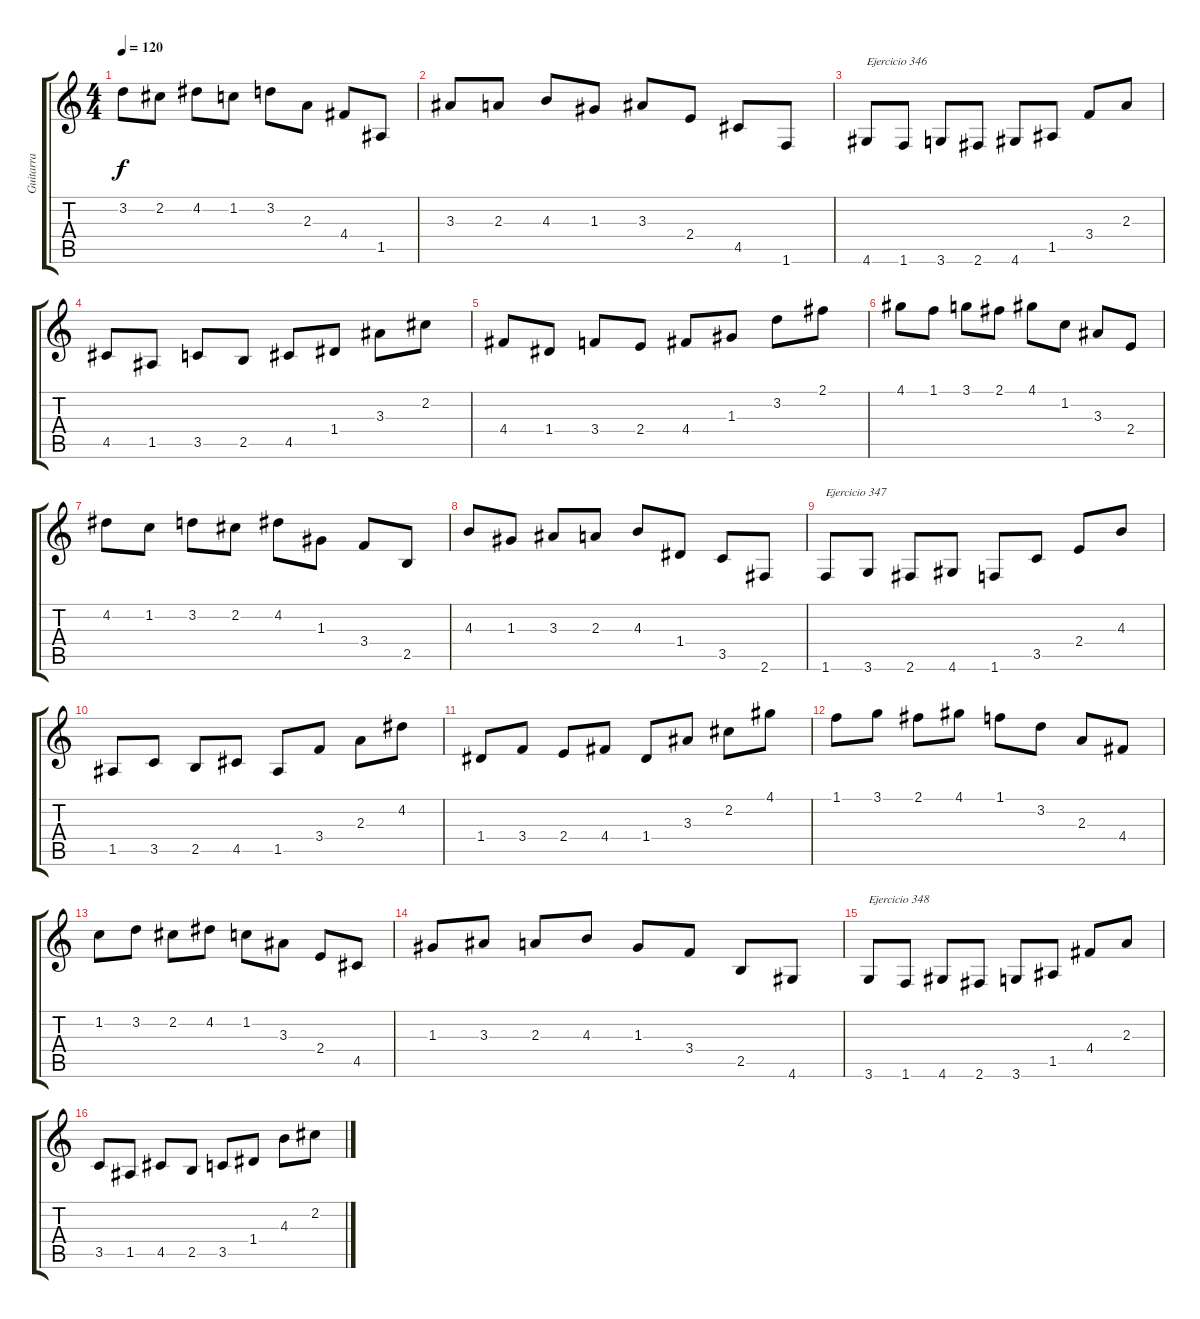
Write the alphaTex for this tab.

\track ("Guitarra " "Guitarra ") {instrument acousticguitarnylon}
\staff {score tabs}
\tuning (E4 B3 G3 D3 A2 E2) {hide}
\ts (4 4)
\tempo 120
\clef g2
\ks c
3.2.8{dy f} 2.2.8 4.2.8 1.2.8 3.2.8 2.3.8 4.4.8 1.5.8 |
3.3.8 2.3.8 4.3.8 1.3.8 3.3.8 2.4.8 4.5.8 1.6.8 |
4.6.8{txt "Ejercicio 346"} 1.6.8 3.6.8 2.6.8 4.6.8 1.5.8 3.4.8 2.3.8 |
4.5.8 1.5.8 3.5.8 2.5.8 4.5.8 1.4.8 3.3.8 2.2.8 |
4.4.8 1.4.8 3.4.8 2.4.8 4.4.8 1.3.8 3.2.8 2.1.8 |
4.1.8 1.1.8 3.1.8 2.1.8 4.1.8 1.2.8 3.3.8 2.4.8 |
4.2.8 1.2.8 3.2.8 2.2.8 4.2.8 1.3.8 3.4.8 2.5.8 |
4.3.8 1.3.8 3.3.8 2.3.8 4.3.8 1.4.8 3.5.8 2.6.8 |
1.6.8{txt "Ejercicio 347"} 3.6.8 2.6.8 4.6.8 1.6.8 3.5.8 2.4.8 4.3.8 |
1.5.8 3.5.8 2.5.8 4.5.8 1.5.8 3.4.8 2.3.8 4.2.8 |
1.4.8 3.4.8 2.4.8 4.4.8 1.4.8 3.3.8 2.2.8 4.1.8 |
1.1.8 3.1.8 2.1.8 4.1.8 1.1.8 3.2.8 2.3.8 4.4.8 |
1.2.8 3.2.8 2.2.8 4.2.8 1.2.8 3.3.8 2.4.8 4.5.8 |
1.3.8 3.3.8 2.3.8 4.3.8 1.3.8 3.4.8 2.5.8 4.6.8 |
3.6.8{txt "Ejercicio 348"} 1.6.8 4.6.8 2.6.8 3.6.8 1.5.8 4.4.8 2.3.8 |
3.5.8 1.5.8 4.5.8 2.5.8 3.5.8 1.4.8 4.3.8 2.2.8
